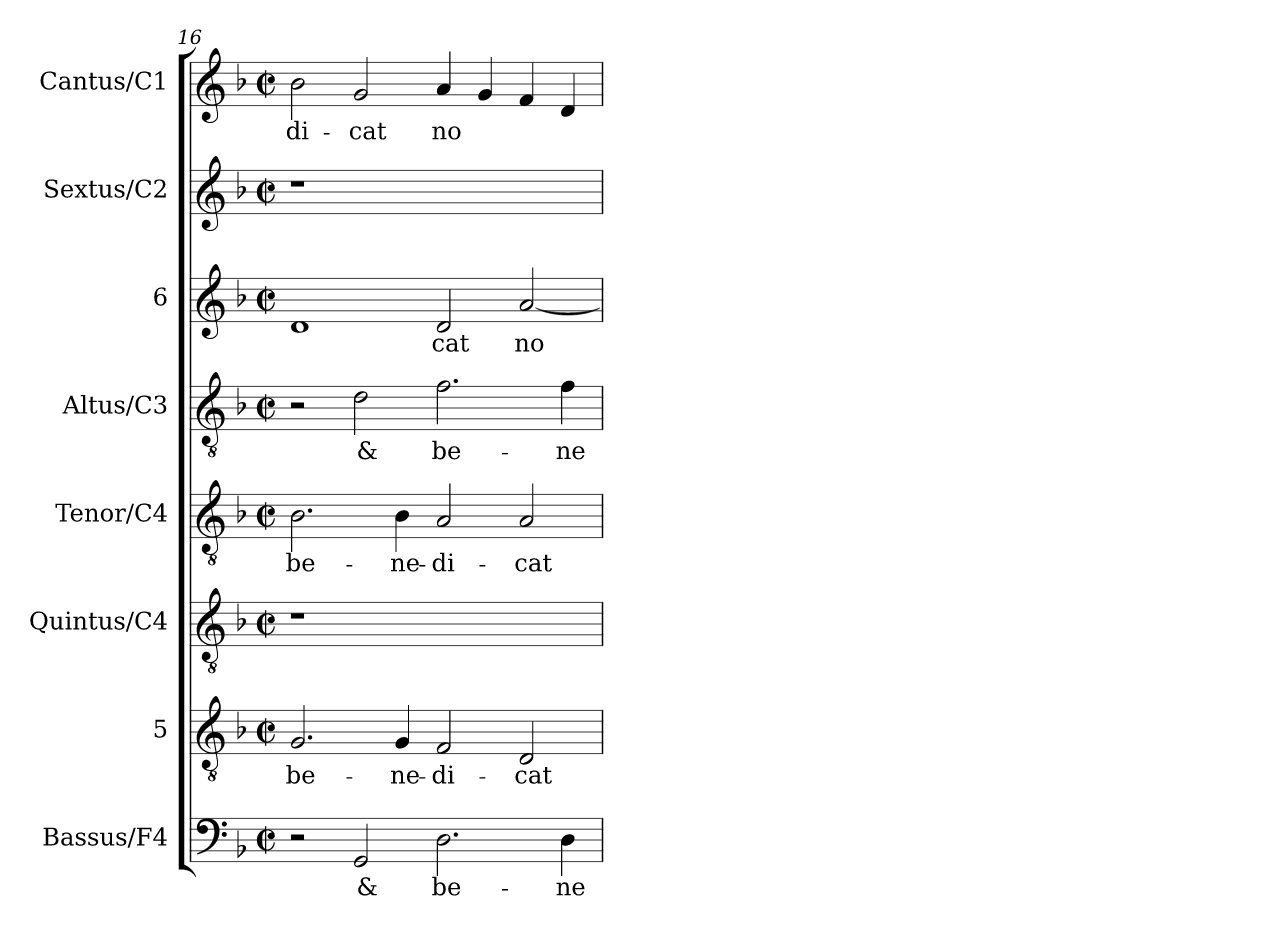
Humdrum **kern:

**kern	**text	**kern	**text	**kern	**kern	**text	**kern	**text	**kern	**text	**kern	**kern	**text
*part8	*part8	*part7	*part7	*part6	*part5	*part5	*part4	*part4	*part3	*part3	*part2	*part1	*part1
*staff8	*staff8	*staff7	*staff7	*staff6	*staff5	*staff5	*staff4	*staff4	*staff3	*staff3	*staff2	*staff1	*staff1
*I"Bassus/F4	*	*I"5	*	*I"Quintus/C4	*I"Tenor/C4	*	*I"Altus/C3	*	*I"6	*	*I"Sextus/C2	*I"Cantus/C1	*
*I'B	*	*	*	*	*I'T	*	*I'A	*	*	*	*	*I'C	*
*clefF4	*	*clefGv2	*	*clefGv2	*clefGv2	*	*clefGv2	*	*clefG2	*	*clefG2	*clefG2	*
*k[b-]	*	*k[b-]	*	*k[b-]	*k[b-]	*	*k[b-]	*	*k[b-]	*	*k[b-]	*k[b-]	*
*F:	*	*F:	*	*F:	*F:	*	*F:	*	*F:	*	*F:	*F:	*
*M2/2	*	*M2/2	*	*M2/2	*M2/2	*	*M2/2	*	*M2/2	*	*M2/2	*M2/2	*
*met(c|)	*	*met(c|)	*	*met(c|)	*met(c|)	*	*met(c|)	*	*met(c|)	*	*met(c|)	*met(c|)	*
=16	=16	=16	=16	=16	=16	=16	=16	=16	=16	=16	=16	=16	=16
!	!	!	!LO:LY:b:cj	!	!	!LO:LY:b:cj	!	!	!	!LO:LY:b:cj	!	!	!LO:LY:b:cj
2r	.	2.G/	be-	1r	2.B-\	be-	2r	.	1d	--	1r	2b-\	-di-
!	!LO:LY:b:cj	!	!	!	!	!	!	!LO:LY:b:cj	!	!	!	!	!LO:LY:b:cj
2GG/	&	.	.	.	.	.	2d\	&	.	.	.	2g/	-cat
!	!	!	!LO:LY:b:cj	!	!	!LO:LY:b:cj	!	!	!	!	!	!	!
.	.	4G/	-ne-	.	4B-\	-ne-	.	.	.	.	.	.	.
!	!LO:LY:b:cj	!	!LO:LY:b:cj	!	!	!LO:LY:b:cj	!	!LO:LY:b:cj	!	!LO:LY:b:cj	!	!	!LO:LY:b:cj
2.D\	be-	2F/	-di-	1ryy	2A/	-di-	2.f\	be-	2d/	-cat	1ryy	4a/	no-
!	!	!	!	!	!	!	!	!	!	!	!	!	!LO:LY:b:cj
.	.	.	.	.	.	.	.	.	.	.	.	4g/	--
!	!	!	!LO:LY:b:cj	!	!	!LO:LY:b:cj	!	!	!	!LO:LY:b:cj	!	!	!LO:LY:b:cj
.	.	2D/	-cat	.	2A/	-cat	.	.	[<2a/	no-	.	4f/	--
!	!LO:LY:b:cj	!	!	!	!	!	!	!LO:LY:b:cj	!	!	!	!	!LO:LY:b:cj
4D\	-ne-	.	.	.	.	.	4f\	-ne-	.	.	.	4d/	--
=	=	=	=	=	=	=	=	=	=	=	=	=	=
*-	*-	*-	*-	*-	*-	*-	*-	*-	*-	*-	*-	*-	*-
